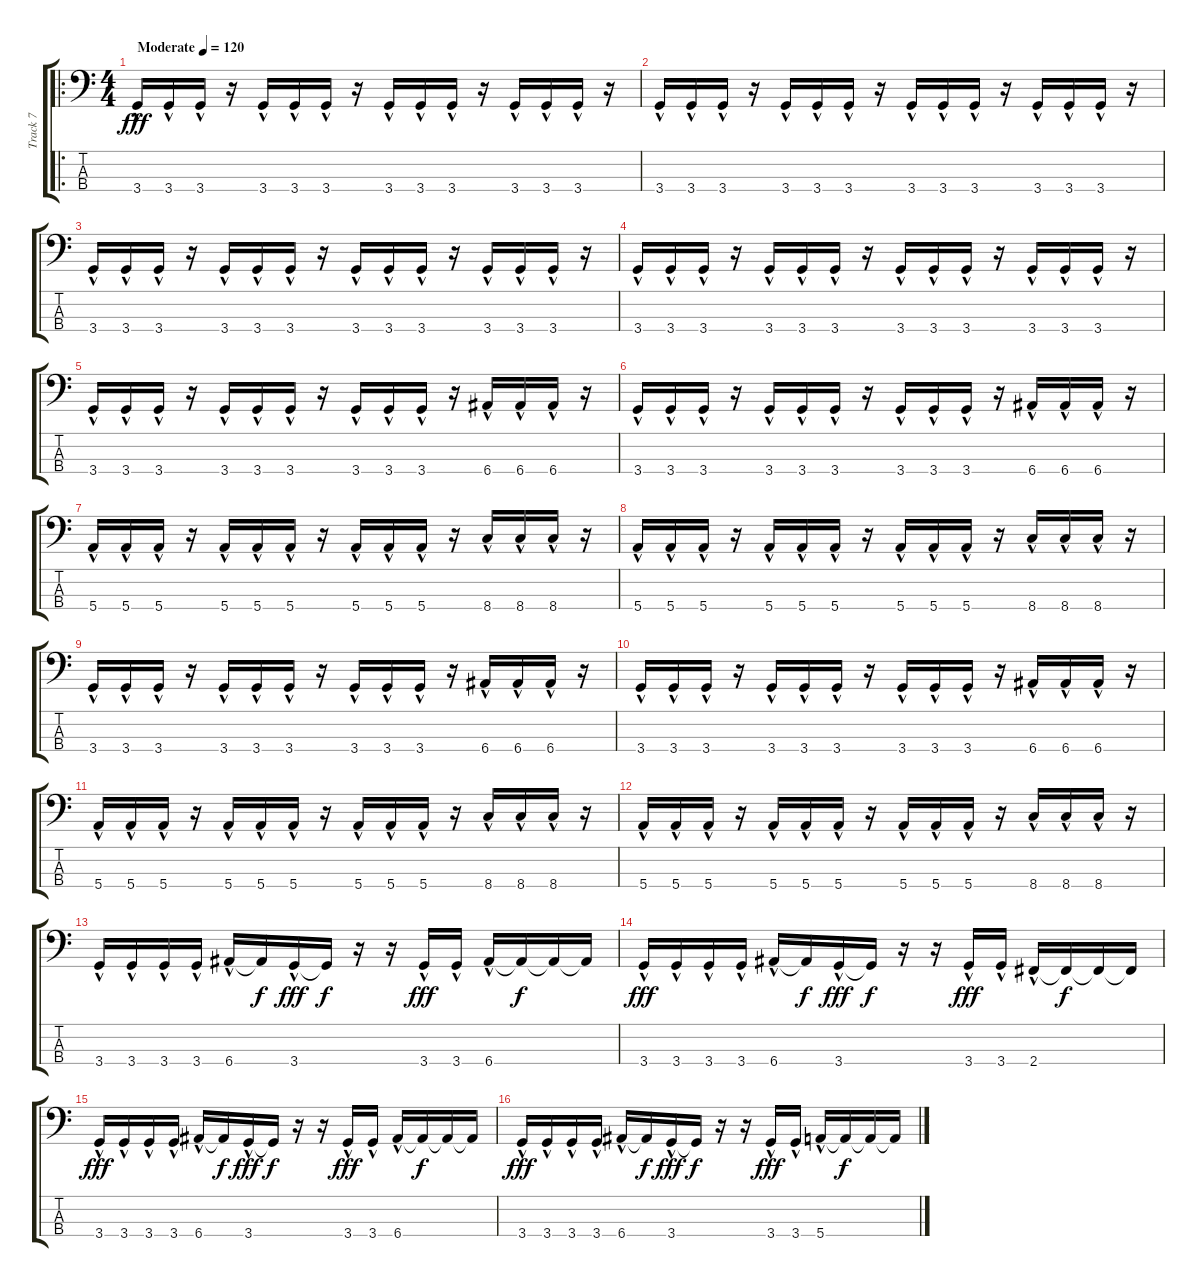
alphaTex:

\track ("Track 7" "Track 7") {instrument electricbassfinger}
\staff {score tabs}
\tuning (G2 D2 A1 E1) {hide}
\ro
\ts (4 4)
\tempo (120 "Moderate")
\clef f4
\ks c
3.4{hac}.16{dy fff instrument electricbassfinger} 3.4{hac}.16 3.4{hac}.16 r.16 3.4{hac}.16 3.4{hac}.16 3.4{hac}.16 r.16 3.4{hac}.16 3.4{hac}.16 3.4{hac}.16 r.16 3.4{hac}.16 3.4{hac}.16 3.4{hac}.16 r.16 |
3.4{hac}.16 3.4{hac}.16 3.4{hac}.16 r.16 3.4{hac}.16 3.4{hac}.16 3.4{hac}.16 r.16 3.4{hac}.16 3.4{hac}.16 3.4{hac}.16 r.16 3.4{hac}.16 3.4{hac}.16 3.4{hac}.16 r.16 |
3.4{hac}.16 3.4{hac}.16 3.4{hac}.16 r.16 3.4{hac}.16 3.4{hac}.16 3.4{hac}.16 r.16 3.4{hac}.16 3.4{hac}.16 3.4{hac}.16 r.16 3.4{hac}.16 3.4{hac}.16 3.4{hac}.16 r.16 |
3.4{hac}.16 3.4{hac}.16 3.4{hac}.16 r.16 3.4{hac}.16 3.4{hac}.16 3.4{hac}.16 r.16 3.4{hac}.16 3.4{hac}.16 3.4{hac}.16 r.16 3.4{hac}.16 3.4{hac}.16 3.4{hac}.16 r.16 |
3.4{hac}.16 3.4{hac}.16 3.4{hac}.16 r.16 3.4{hac}.16 3.4{hac}.16 3.4{hac}.16 r.16 3.4{hac}.16 3.4{hac}.16 3.4{hac}.16 r.16 6.4{hac}.16 6.4{hac}.16 6.4{hac}.16 r.16 |
3.4{hac}.16 3.4{hac}.16 3.4{hac}.16 r.16 3.4{hac}.16 3.4{hac}.16 3.4{hac}.16 r.16 3.4{hac}.16 3.4{hac}.16 3.4{hac}.16 r.16 6.4{hac}.16 6.4{hac}.16 6.4{hac}.16 r.16 |
5.4{hac}.16 5.4{hac}.16 5.4{hac}.16 r.16 5.4{hac}.16 5.4{hac}.16 5.4{hac}.16 r.16 5.4{hac}.16 5.4{hac}.16 5.4{hac}.16 r.16 8.4{hac}.16 8.4{hac}.16 8.4{hac}.16 r.16 |
5.4{hac}.16 5.4{hac}.16 5.4{hac}.16 r.16 5.4{hac}.16 5.4{hac}.16 5.4{hac}.16 r.16 5.4{hac}.16 5.4{hac}.16 5.4{hac}.16 r.16 8.4{hac}.16 8.4{hac}.16 8.4{hac}.16 r.16 |
3.4{hac}.16 3.4{hac}.16 3.4{hac}.16 r.16 3.4{hac}.16 3.4{hac}.16 3.4{hac}.16 r.16 3.4{hac}.16 3.4{hac}.16 3.4{hac}.16 r.16 6.4{hac}.16 6.4{hac}.16 6.4{hac}.16 r.16 |
3.4{hac}.16 3.4{hac}.16 3.4{hac}.16 r.16 3.4{hac}.16 3.4{hac}.16 3.4{hac}.16 r.16 3.4{hac}.16 3.4{hac}.16 3.4{hac}.16 r.16 6.4{hac}.16 6.4{hac}.16 6.4{hac}.16 r.16 |
5.4{hac}.16 5.4{hac}.16 5.4{hac}.16 r.16 5.4{hac}.16 5.4{hac}.16 5.4{hac}.16 r.16 5.4{hac}.16 5.4{hac}.16 5.4{hac}.16 r.16 8.4{hac}.16 8.4{hac}.16 8.4{hac}.16 r.16 |
5.4{hac}.16 5.4{hac}.16 5.4{hac}.16 r.16 5.4{hac}.16 5.4{hac}.16 5.4{hac}.16 r.16 5.4{hac}.16 5.4{hac}.16 5.4{hac}.16 r.16 8.4{hac}.16 8.4{hac}.16 8.4{hac}.16 r.16 |
3.4{hac}.16 3.4{hac}.16 3.4{hac}.16 3.4{hac}.16 6.4{hac}.16 6.4{t}.16{dy f} 3.4{hac}.16{dy fff} 3.4{t}.16{dy f} r.16 r.16 3.4{hac}.16{dy fff} 3.4{hac}.16 6.4{hac}.16 6.4{t}.16{dy f} 6.4{t}.16 6.4{t}.16 |
3.4{hac}.16{dy fff} 3.4{hac}.16 3.4{hac}.16 3.4{hac}.16 6.4{hac}.16 6.4{t}.16{dy f} 3.4{hac}.16{dy fff} 3.4{t}.16{dy f} r.16 r.16 3.4{hac}.16{dy fff} 3.4{hac}.16 2.4{hac}.16 2.4{t}.16{dy f} 2.4{t}.16 2.4{t}.16 |
3.4{hac}.16{dy fff} 3.4{hac}.16 3.4{hac}.16 3.4{hac}.16 6.4{hac}.16 6.4{t}.16{dy f} 3.4{hac}.16{dy fff} 3.4{t}.16{dy f} r.16 r.16 3.4{hac}.16{dy fff} 3.4{hac}.16 6.4{hac}.16 6.4{t}.16{dy f} 6.4{t}.16 6.4{t}.16 |
3.4{hac}.16{dy fff} 3.4{hac}.16 3.4{hac}.16 3.4{hac}.16 6.4{hac}.16 6.4{t}.16{dy f} 3.4{hac}.16{dy fff} 3.4{t}.16{dy f} r.16 r.16 3.4{hac}.16{dy fff} 3.4{hac}.16 5.4{hac}.16 5.4{t}.16{dy f} 5.4{t}.16 5.4{t}.16
